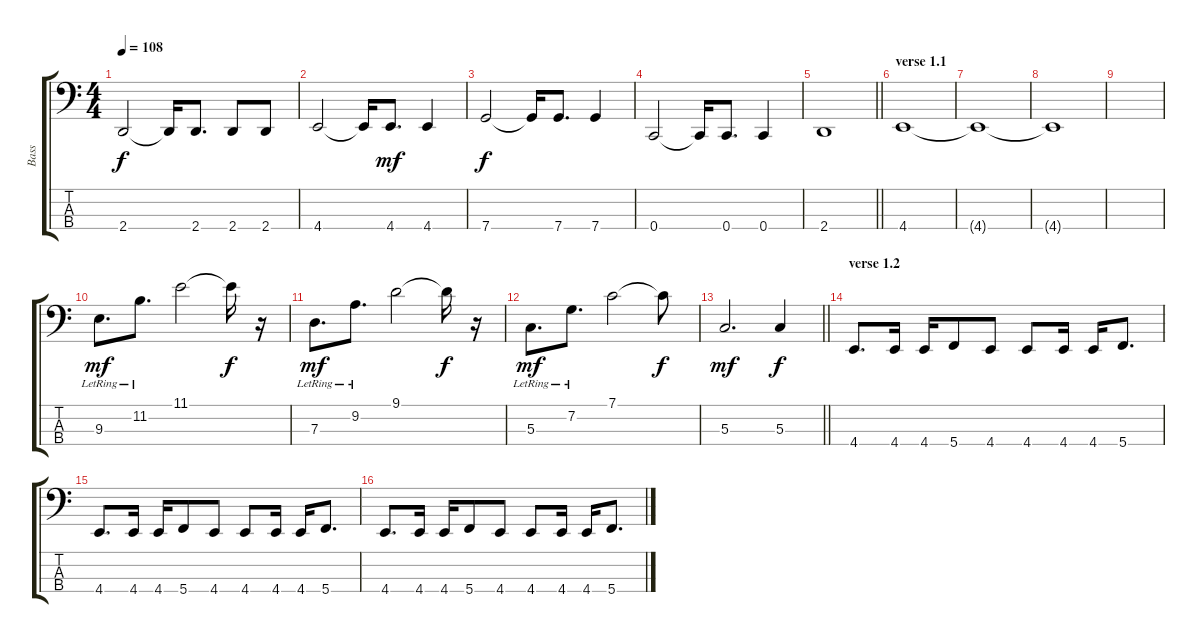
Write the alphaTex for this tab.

\track ("Bass" "Bass") {instrument electricbassfinger}
\staff {score tabs}
\tuning (F2 C2 G1 C1) {hide}
\ts (4 4)
\tempo 108
\clef f4
\ks c
2.4.2{dy f} 2.4{t}.16 2.4.8{d} 2.4.8 2.4.8 |
4.4.2 4.4{t}.16 4.4.8{d dy mf} 4.4.4 |
7.4.2{dy f} 7.4{t}.16 7.4.8{d} 7.4.4 |
0.4.2 0.4{t}.16 0.4.8{d} 0.4.4 |
\barLineRight lightlight
2.4.1 |
\section ("" "verse 1.1")
4.4.1 |
4.4{t}.1 |
4.4{t}.1 |
|
9.3{lr}.8{d dy mf} 11.2{lr}.8{d} 11.1.2 11.1{t}.16{dy f} r.16 |
7.3{lr}.8{d dy mf} 9.2{lr}.8{d} 9.1.2 9.1{t}.16{dy f} r.16 |
5.3{lr}.8{d dy mf} 7.2{lr}.8{d} 7.1.2 7.1{t}.8{dy f} |
\barLineRight lightlight
5.3.2{d dy mf} 5.3.4{dy f} |
\section ("" "verse 1.2")
4.4.8{d} 4.4.16 4.4.16 5.4.8 4.4.8 4.4.8 4.4.16 4.4.16 5.4.8{d} |
4.4.8{d} 4.4.16 4.4.16 5.4.8 4.4.8 4.4.8 4.4.16 4.4.16 5.4.8{d} |
4.4.8{d} 4.4.16 4.4.16 5.4.8 4.4.8 4.4.8 4.4.16 4.4.16 5.4.8{d}
